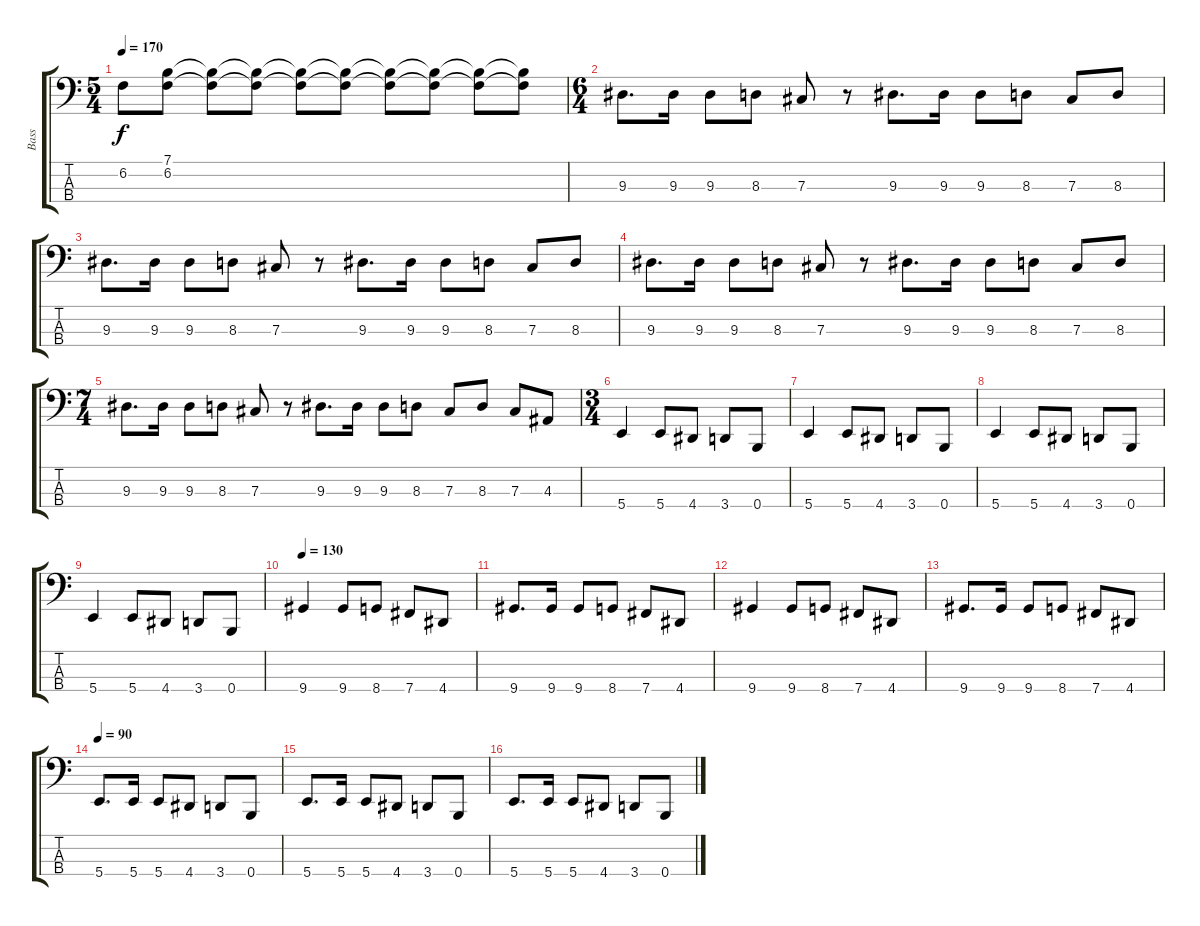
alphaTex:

\track ("Bass" "Bass") {instrument slapbass1}
\staff {score tabs}
\tuning (E2 B1 Gb1 B0) {hide}
\ts (5 4)
\tempo 170
\clef f4
\ks c
6.2.8{dy f} (7.1 6.2).8 (7.1{t} 6.2{t}).8 (7.1{t} 6.2{t}).8 (7.1{t} 6.2{t}).8 (7.1{t} 6.2{t}).8 (7.1{t} 6.2{t}).8 (7.1{t} 6.2{t}).8 (7.1{t} 6.2{t}).8 (7.1{t} 6.2{t}).8 |
\ts (6 4)
9.3.8{d} 9.3.16 9.3.8 8.3.8 7.3.8 r.8 9.3.8{d} 9.3.16 9.3.8 8.3.8 7.3.8 8.3.8 |
9.3.8{d} 9.3.16 9.3.8 8.3.8 7.3.8 r.8 9.3.8{d} 9.3.16 9.3.8 8.3.8 7.3.8 8.3.8 |
9.3.8{d} 9.3.16 9.3.8 8.3.8 7.3.8 r.8 9.3.8{d} 9.3.16 9.3.8 8.3.8 7.3.8 8.3.8 |
\ts (7 4)
9.3.8{d} 9.3.16 9.3.8 8.3.8 7.3.8 r.8 9.3.8{d} 9.3.16 9.3.8 8.3.8 7.3.8 8.3.8 7.3.8 4.3.8 |
\ts (3 4)
5.4.4 5.4.8 4.4.8 3.4.8 0.4.8 |
5.4.4 5.4.8 4.4.8 3.4.8 0.4.8 |
5.4.4 5.4.8 4.4.8 3.4.8 0.4.8 |
5.4.4 5.4.8 4.4.8 3.4.8 0.4.8 |
\tempo 130
9.4.4 9.4.8 8.4.8 7.4.8 4.4.8 |
9.4.8{d} 9.4.16 9.4.8 8.4.8 7.4.8 4.4.8 |
9.4.4 9.4.8 8.4.8 7.4.8 4.4.8 |
9.4.8{d} 9.4.16 9.4.8 8.4.8 7.4.8 4.4.8 |
\tempo 95
\tempo 90
5.4.8{d} 5.4.16 5.4.8 4.4.8 3.4.8 0.4.8 |
5.4.8{d} 5.4.16 5.4.8 4.4.8 3.4.8 0.4.8 |
5.4.8{d} 5.4.16 5.4.8 4.4.8 3.4.8 0.4.8
